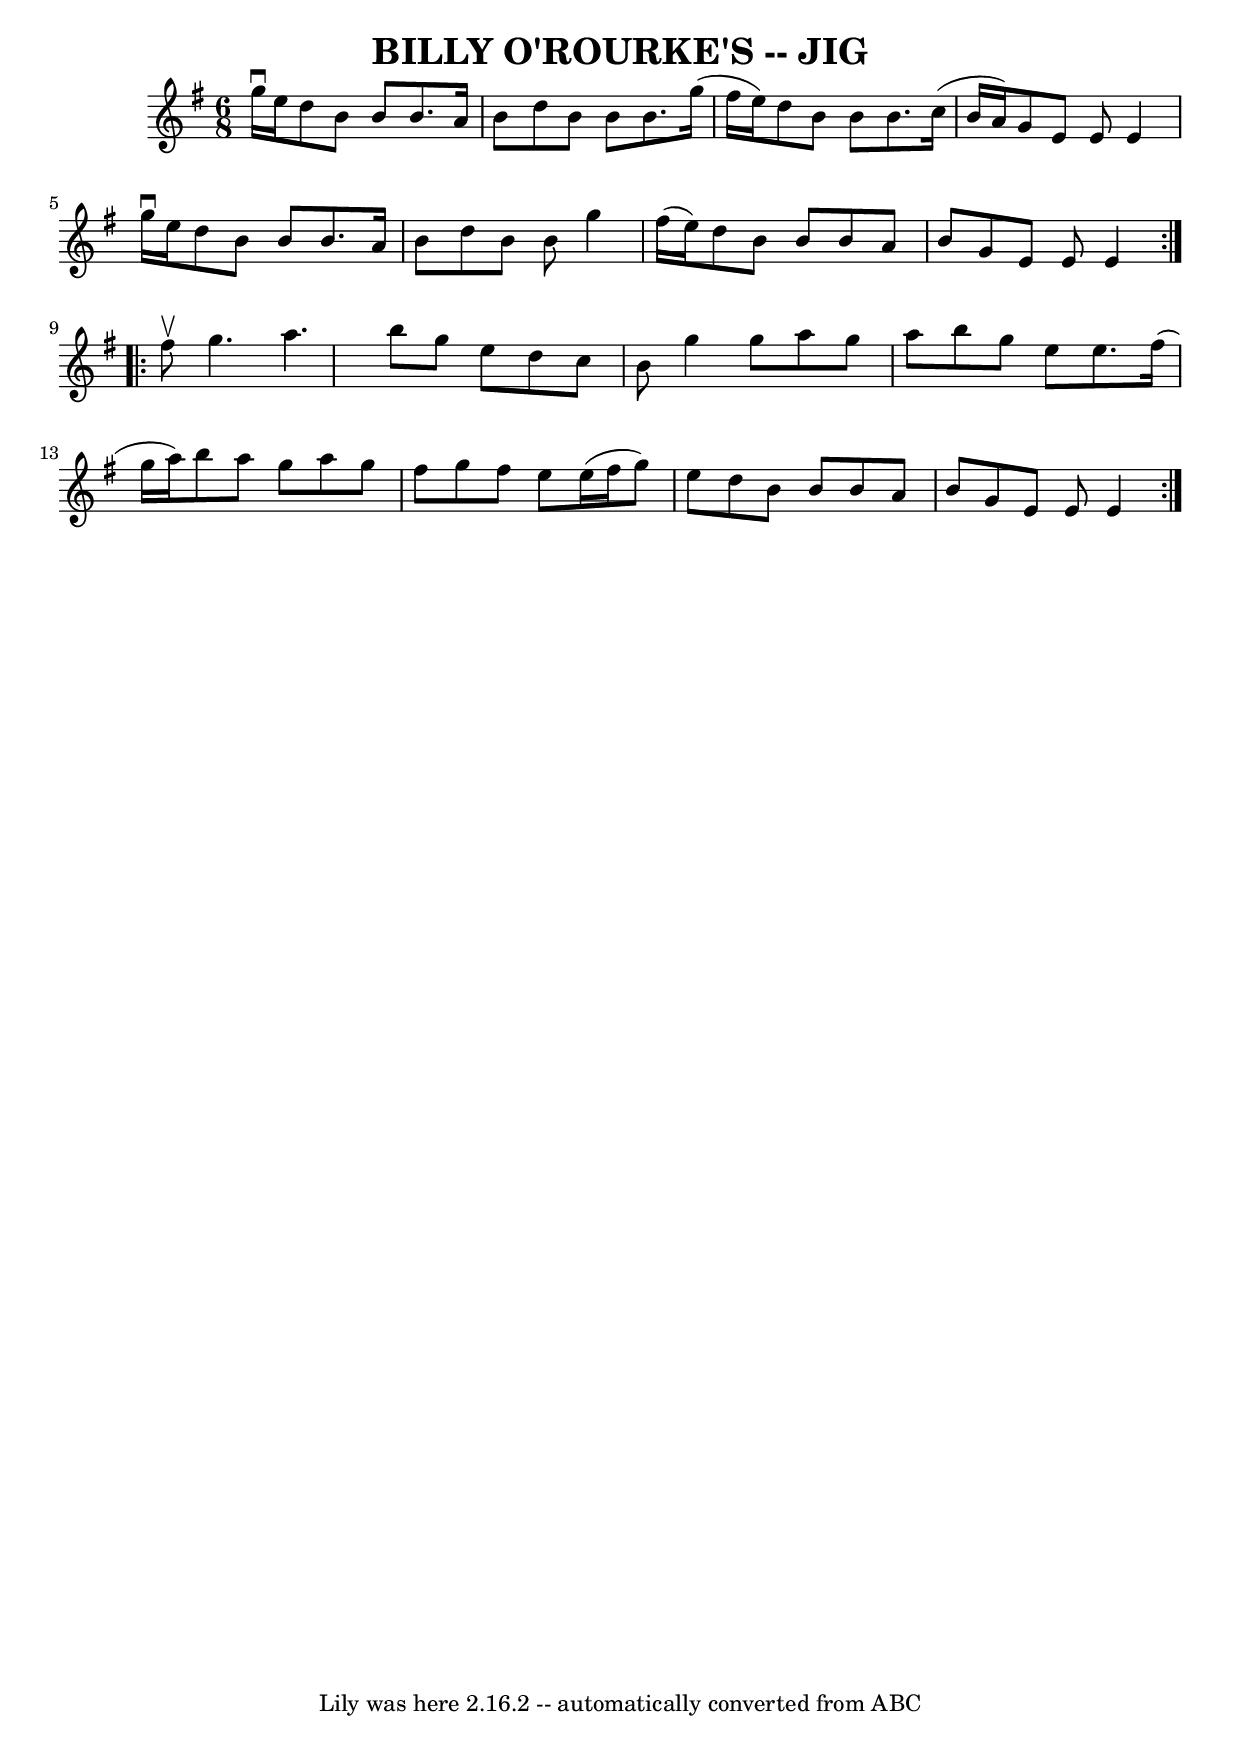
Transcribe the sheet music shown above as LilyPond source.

\version "2.7.40"
\include "Mammoth.ily"
\header {
	%% book = "Ryan's Mammoth Collection of Fiddle Tunes"
	crossRefNumber = "1"
	footnotes = ""
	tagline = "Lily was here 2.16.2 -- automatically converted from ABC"
	title = "BILLY O'ROURKE'S -- JIG"
}
voicedefault =  {


\repeat volta 2 {
\time 6/8 \key e \minor g''16^\downbow e''16        |
 d''8 b'8 
 b'8 b'8. a'16 b'8    |
 d''8 b'8 b'8 b'8. g''16 
(fis''16 e''16)   |
 d''8 b'8 b'8 b'8. c''16 (
b'16 a'16)   |
 g'8 e'8 e'8 e'4 g''16^\downbow   
e''16    |
     |
 d''8 b'8 b'8 b'8. a'16 b'8    
|
 d''8 b'8 b'8 g''4 fis''16 (e''16)   |
   
d''8 b'8 b'8 b'8 a'8 b'8    |
 g'8 e'8 e'8 e'4  
  }     \repeat volta 2 { fis''8^\upbow       |
 g''4. a''4.    
|
 b''8 g''8 e''8 d''8 c''8 b'8    |
 g''4    
g''8 a''8 g''8 a''8    |
 b''8 g''8 e''8 e''8.    
fis''16 (g''16 a''16)   |
     |
 b''8 a''8 g''8   
 a''8 g''8 fis''8    |
 g''8 fis''8 e''8 e''16 (
fis''16 g''8) e''8    |
 d''8 b'8 b'8 b'8 a'8    
b'8    |
 g'8 e'8 e'8 e'4    }   
}

\score{
    <<

	\context Staff="default"
	{
	    \voicedefault 
	}

    >>
	\layout {
	}
	\midi {}
}
